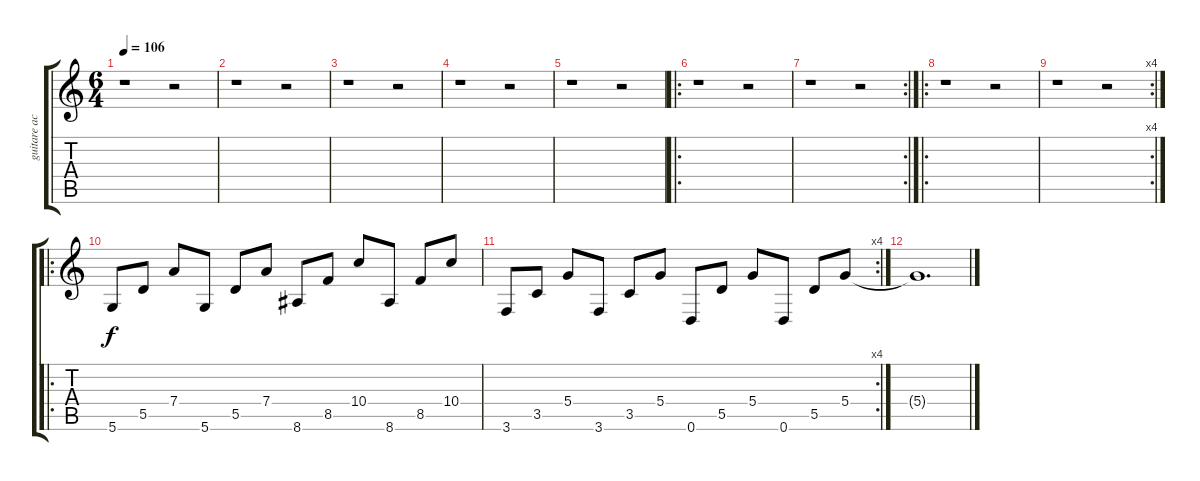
\track ("guitare acoustique 2" "guitare ac") {instrument acousticguitarnylon}
\staff {score tabs}
\tuning (E4 B3 G3 D3 A2 D2) {hide}
\ts (6 4)
\tempo 106
\clef g2
\ks c
r.1{dy f} r.2 |
r.1 r.2 |
r.1 r.2 |
r.1 r.2 |
r.1 r.2 |
\ro
r.1 r.2 |
\rc 2
r.1 r.2 |
\ro
r.1 r.2 |
\rc 4
r.1 r.2 |
\ro
5.6.8 5.5.8 7.4.8 5.6.8 5.5.8 7.4.8 8.6.8 8.5.8 10.4.8 8.6.8 8.5.8 10.4.8 |
\rc 4
3.6.8 3.5.8 5.4.8 3.6.8 3.5.8 5.4.8 0.6.8 5.5.8 5.4.8 0.6.8 5.5.8 5.4.8 |
5.4{t}.1{d}
